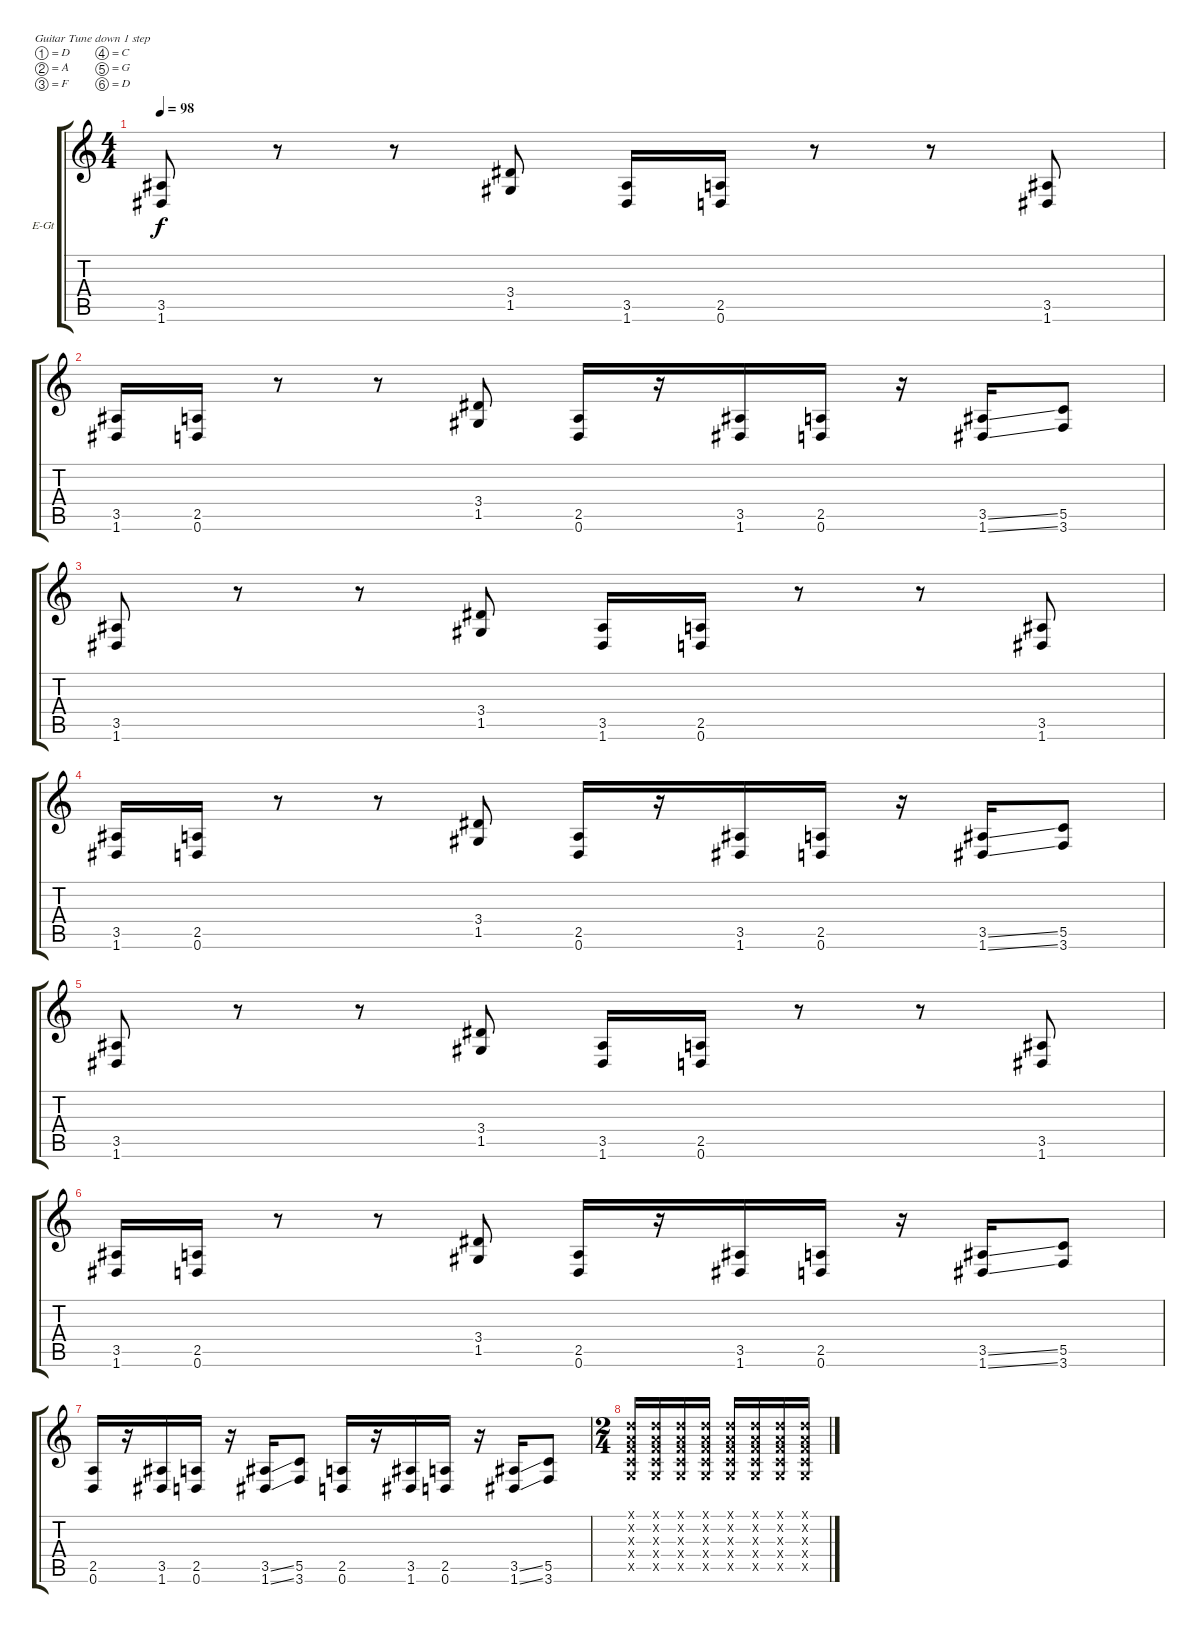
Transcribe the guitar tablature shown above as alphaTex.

\bracketExtendMode groupsimilarinstruments
\firstSystemTrackNameOrientation horizontal
\otherSystemsTrackNameOrientation horizontal
\track ("Dimebag Darrell" "E-Gt") {instrument synthbass2}
\staff {score tabs}
\tuning (D4 A3 F3 C3 G2 D2)
\ts (4 4)
\tempo 98
\clef g2
\ks c
(3.5 1.6).8{dy f} r.8 r.8 (3.4 1.5).8 (3.5 1.6).16 (2.5 0.6).16 r.8 r.8 (3.5 1.6).8 |
(3.5 1.6).16 (2.5 0.6).16 r.8 r.8 (3.4 1.5).8 (2.5 0.6).16 r.16 (3.5 1.6).16 (2.5 0.6).16 r.16 (3.5{ss} 1.6{ss}).16 (5.5 3.6).8 |
(3.5 1.6).8 r.8 r.8 (3.4 1.5).8 (3.5 1.6).16 (2.5 0.6).16 r.8 r.8 (3.5 1.6).8 |
(3.5 1.6).16 (2.5 0.6).16 r.8 r.8 (3.4 1.5).8 (2.5 0.6).16 r.16 (3.5 1.6).16 (2.5 0.6).16 r.16 (3.5{ss} 1.6{ss}).16 (5.5 3.6).8 |
(3.5 1.6).8 r.8 r.8 (3.4 1.5).8 (3.5 1.6).16 (2.5 0.6).16 r.8 r.8 (3.5 1.6).8 |
(3.5 1.6).16 (2.5 0.6).16 r.8 r.8 (3.4 1.5).8 (2.5 0.6).16 r.16 (3.5 1.6).16 (2.5 0.6).16 r.16 (3.5{ss} 1.6{ss}).16 (5.5 3.6).8 |
(2.5 0.6).16 r.16 (3.5 1.6).16 (2.5 0.6).16 r.16 (3.5{ss} 1.6{ss}).16 (5.5 3.6).8 (2.5 0.6).16 r.16 (3.5 1.6).16 (2.5 0.6).16 r.16 (3.5{ss} 1.6{ss}).16 (5.5 3.6).8 |
\ts (2 4)
(0.1{x} 0.2{x} 0.3{x} 0.4{x} 0.5{x}).16 (0.1{x} 0.2{x} 0.3{x} 0.4{x} 0.5{x}).16 (0.1{x} 0.2{x} 0.3{x} 0.4{x} 0.5{x}).16 (0.1{x} 0.2{x} 0.3{x} 0.4{x} 0.5{x}).16 (0.1{x} 0.2{x} 0.3{x} 0.4{x} 0.5{x}).16 (0.1{x} 0.2{x} 0.3{x} 0.4{x} 0.5{x}).16 (0.1{x} 0.2{x} 0.3{x} 0.4{x} 0.5{x}).16 (0.1{x} 0.2{x} 0.3{x} 0.4{x} 0.5{x}).16
